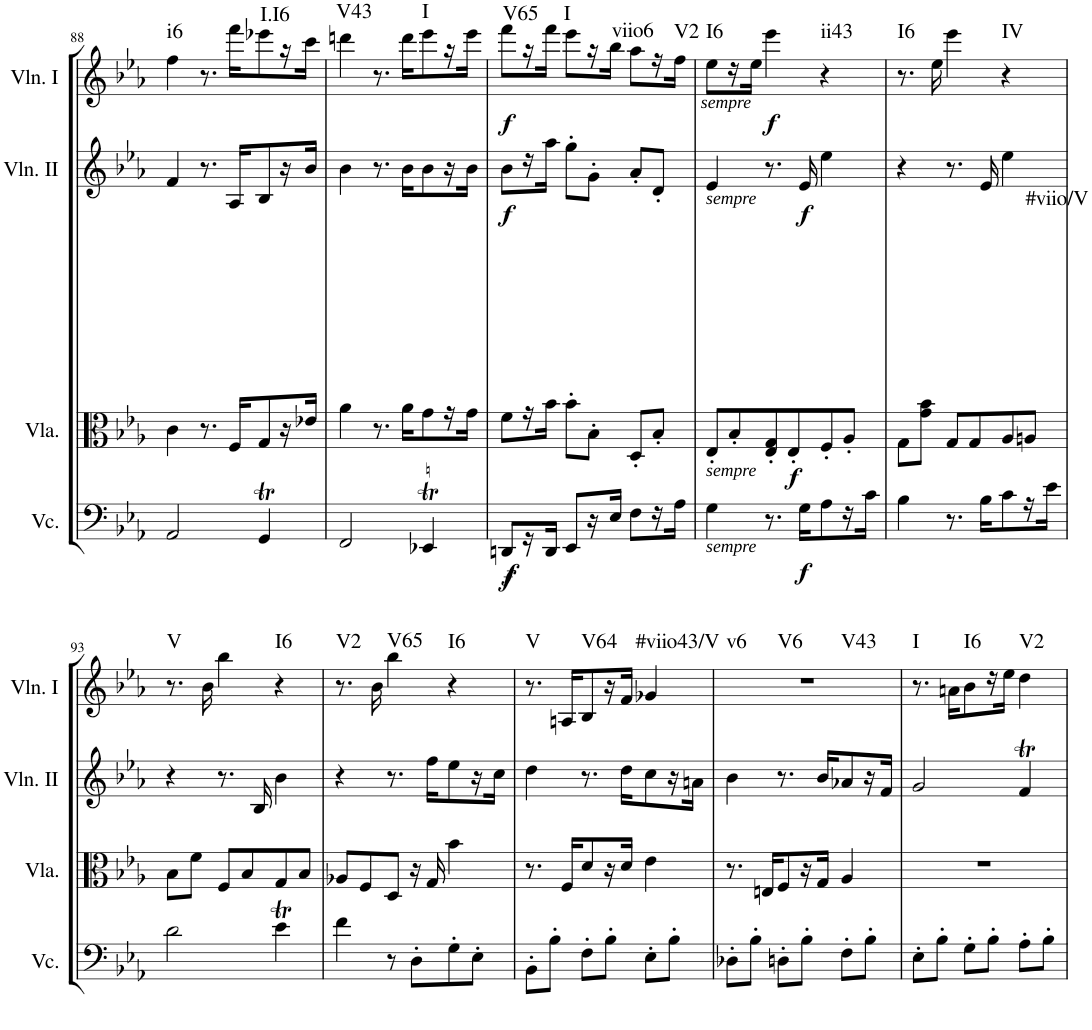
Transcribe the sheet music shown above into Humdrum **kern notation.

**kern	**dynam	**kern	**dynam	**harte	**kern	**dynam	**kern	**dynam	**harte
*part4	*part4	*part3	*part3	*part3	*part2	*part2	*part1	*part1	*part1
*staff4	*staff4	*staff3	*staff3	*	*staff2	*staff2	*staff1	*staff1	*
*I"Violoncello	*	*I"Viola	*	*	*I"Violin II	*	*I"Violin I	*	*
*I'Vc.	*	*I'Vla.	*	*	*I'Vln. II	*	*I'Vln. I	*	*
!!LO:PB:g=z
*clefF4	*	*clefC3	*	*	*clefG2	*	*clefG2	*	*
*k[b-e-a-]	*	*k[b-e-a-]	*	*	*k[b-e-a-]	*	*k[b-e-a-]	*	*
*E-:	*	*E-:	*	*	*E-:	*	*E-:	*	*
*M3/4	*	*M3/4	*	*	*M3/4	*	*M3/4	*	*
=88	=88	=88	=88	=88	=88	=88	=88	=88	=88
!	!	!	!	!	!	!	!	!	!LO:H:kt=i6
2AA-/	.	4c\	.	.	4f/	.	4ff\	.	N
.	.	8.r	.	.	8.r	.	8.r	.	.
.	.	16F/KL	.	.	16A-/KL	.	16fff\KL	.	.
!	!	!	!	!	!	!	!	!	!LO:H:kt=I.I6
4GGt/	.	8G/	.	.	8B-/	.	8eee-X\	.	N
.	.	16r	.	.	16r	.	16r	.	.
.	.	16e-X/JJ	.	.	16b-/JJ	.	16ccc\JJ	.	.
=89	=89	=89	=89	=89	=89	=89	=89	=89	=89
!	!	!	!	!	!	!	!	!	!LO:H:kt=V43
2FF/	.	4a-\	.	.	4b-\	.	4dddn\	.	N
.	.	8.r	.	.	8.r	.	8.r	.	.
.	.	16a-\KL	.	.	16b-\KL	.	16ddd\KL	.	.
!	!	!	!	!	!	!	!	!	!LO:H:kt=I
4EE-XT/	.	8g\	.	.	8b-\	.	8eee-\	.	N
.	.	16r	.	.	16r	.	16r	.	.
.	.	16g\JJ	.	.	16b-\JJ	.	16eee-\JJ	.	.
=90	=90	=90	=90	=90	=90	=90	=90	=90	=90
!	!LO:DY:b	!	!	!	!	!	!	!	!
!	!LO:DY:n=1:b	!	!	!	!	!LO:DY:b	!	!LO:DY:b	!LO:H:kt=V65
8DDn/L	f f	8f\L	.	.	8b-\L	f	8fff\L	f	N
16r	.	16r	.	.	16r	.	16r	.	.
16DD/JJ	.	16b-\JJ	.	.	16aa-\JJ	.	16fff\JJ	.	.
!	!	!	!	!	!	!	!	!	!LO:H:kt=I
8EE-/L	.	8b-'\L	.	.	8gg'\L	.	8eee-\L	.	N
16r	.	8B-'\J	.	.	8g'\J	.	16r	.	.
16E-/JJ	.	.	.	.	.	.	16bb-\JJ	.	.
!	!	!	!	!	!	!	!	!	!LO:H:kt=viio6
8F\L	.	8D'/L	.	.	8a-'/L	.	8aa-\L	.	N
16r	.	8B-'/J	.	.	8d'/J	.	16r	.	.
!	!	!	!	!	!	!	!	!	!LO:H:kt=V2
16A-\JJ	.	.	.	.	.	.	16ff\JJ	.	N
=91	=91	=91	=91	=91	=91	=91	=91	=91	=91
!	!	!	!	!	!	!	!LO:TX:b:i:t=sempre	!	!
!	!	!	!	!	!LO:TX:b:i:t=sempre	!	!	!	!
!	!	!LO:TX:b:i:t=sempre	!	!	!	!	!	!	!
!LO:TX:b:i:t=sempre	!	!	!	!	!	!	!	!	!LO:H:kt=I6
4G\	.	8E-'/L	.	.	4e-/	.	8ee-\L	.	N
.	.	8B-'/	.	.	.	.	16r	.	.
.	.	.	.	.	.	.	16ee-\JJ	.	.
!	!	!	!	!	!	!	!	!LO:DY:b	!
8.r	.	8E-/' 8G/'	.	.	8.r	.	4eee-\	f	.
!	!	!	!LO:DY:b	!	!	!	!	!	!
.	.	8E-'/	f	.	.	.	.	.	.
!	!LO:DY:b	!	!	!	!	!LO:DY:b	!	!	!
16G\KL	f	.	.	.	16e-/	f	.	.	.
!	!	!	!	!	!	!	!	!	!LO:H:kt=ii43
8A-\	.	8F'/	.	.	4ee-\	.	4r	.	N
16r	.	8A-'/J	.	.	.	.	.	.	.
16c\JJ	.	.	.	.	.	.	.	.	.
=92	=92	=92	=92	=92	=92	=92	=92	=92	=92
!	!	!	!	!	!	!	!	!	!LO:H:kt=I6
4B-\	.	8G\L	.	.	4r	.	8.r	.	N
.	.	8g\ 8b-\J	.	.	.	.	.	.	.
.	.	.	.	.	.	.	16ee-\	.	.
8.r	.	8G/L	.	.	8.r	.	4eee-\	.	.
.	.	8G/	.	.	.	.	.	.	.
16B-\KL	.	.	.	.	16e-/	.	.	.	.
!	!	!	!	!	!	!	!	!	!LO:H:kt=IV
8c\	.	8A-/	.	.	4ee-\	.	4r	.	N
!	!	!	!	!LO:H:kt=#viio/V	!	!	!	!	!
16r	.	8An/J	.	N	.	.	.	.	.
16e-\JJ	.	.	.	.	.	.	.	.	.
!!LO:LB:g=z
=93	=93	=93	=93	=93	=93	=93	=93	=93	=93
!	!	!	!	!	!	!	!	!	!LO:H:kt=V
2d\	.	8B-\L	.	.	4r	.	8.r	.	N
.	.	8f\J	.	.	.	.	.	.	.
.	.	.	.	.	.	.	16b-\	.	.
.	.	8F/L	.	.	8.r	.	4bb-\	.	.
.	.	8B-/	.	.	.	.	.	.	.
.	.	.	.	.	16B-/	.	.	.	.
!	!	!	!	!	!	!	!	!	!LO:H:kt=I6
4e-T\	.	8G/	.	.	4b-\	.	4r	.	N
.	.	8B-/J	.	.	.	.	.	.	.
=94	=94	=94	=94	=94	=94	=94	=94	=94	=94
!	!	!	!	!	!	!	!	!	!LO:H:kt=V2
4f\	.	8A-X/L	.	.	4r	.	8.r	.	N
.	.	8F/	.	.	.	.	.	.	.
.	.	.	.	.	.	.	16b-\	.	.
!	!	!	!	!	!	!	!	!	!LO:H:kt=V65
8r	.	8D/J	.	.	8.r	.	4bb-\	.	N
8D'\L	.	16r	.	.	.	.	.	.	.
.	.	16G/	.	.	16ff\KL	.	.	.	.
!	!	!	!	!	!	!	!	!	!LO:H:kt=I6
8G'\	.	4b-\	.	.	8ee-\	.	4r	.	N
8E-'\J	.	.	.	.	16r	.	.	.	.
.	.	.	.	.	16cc\JJ	.	.	.	.
=95	=95	=95	=95	=95	=95	=95	=95	=95	=95
!	!	!	!	!	!	!	!	!	!LO:H:kt=V
8BB-'\L	.	8.r	.	.	4dd\	.	8.r	.	N
8B-'\J	.	.	.	.	.	.	.	.	.
.	.	16F/KL	.	.	.	.	16An/KL	.	.
!	!	!	!	!	!	!	!	!	!LO:H:kt=V64
8F'\L	.	8d/	.	.	8.r	.	8B-/	.	N
8B-'\J	.	16r	.	.	.	.	16r	.	.
.	.	16d/JJ	.	.	16dd\KL	.	16f/JJ	.	.
!	!	!	!	!	!	!	!	!	!LO:H:kt=#viio43/V
8E-'\L	.	4e-\	.	.	8cc\	.	4g-X/	.	N
8B-'\J	.	.	.	.	16r	.	.	.	.
.	.	.	.	.	16an\JJ	.	.	.	.
=96	=96	=96	=96	=96	=96	=96	=96	=96	=96
!	!	!	!	!	!	!	!	!	!LO:H:n=1:kt=v6
!	!	!	!	!	!	!	!	!	!LO:H:n=2:kt=V6
!	!	!	!	!	!	!	!	!	!LO:H:n=3:kt=V43
8D-X'\L	.	8.r	.	.	4b-\	.	2.r	.	N N N
8B-'\J	.	.	.	.	.	.	.	.	.
.	.	16En/KL	.	.	.	.	.	.	.
8Dn'\L	.	8F/	.	.	8.r	.	.	.	.
8B-'\J	.	16r	.	.	.	.	.	.	.
.	.	16G/JJ	.	.	16b-/KL	.	.	.	.
8F'\L	.	4A-/	.	.	8a-X/	.	.	.	.
8B-'\J	.	.	.	.	16r	.	.	.	.
.	.	.	.	.	16f/JJ	.	.	.	.
=97	=97	=97	=97	=97	=97	=97	=97	=97	=97
!	!	!	!	!	!	!	!	!	!LO:H:kt=I
8E-'\L	.	2.r	.	.	2g/	.	8.r	.	N
8B-'\J	.	.	.	.	.	.	.	.	.
.	.	.	.	.	.	.	16an\KL	.	.
!	!	!	!	!	!	!	!	!	!LO:H:kt=I6
8G'\L	.	.	.	.	.	.	8b-\	.	N
8B-'\J	.	.	.	.	.	.	16r	.	.
.	.	.	.	.	.	.	16ee-\JJ	.	.
!	!	!	!	!	!	!	!	!	!LO:H:kt=V2
8A-'\L	.	.	.	.	4fT/	.	4dd\	.	N
8B-'\J	.	.	.	.	.	.	.	.	.
=	=	=	=	=	=	=	=	=	=
*-	*-	*-	*-	*-	*-	*-	*-	*-	*-
